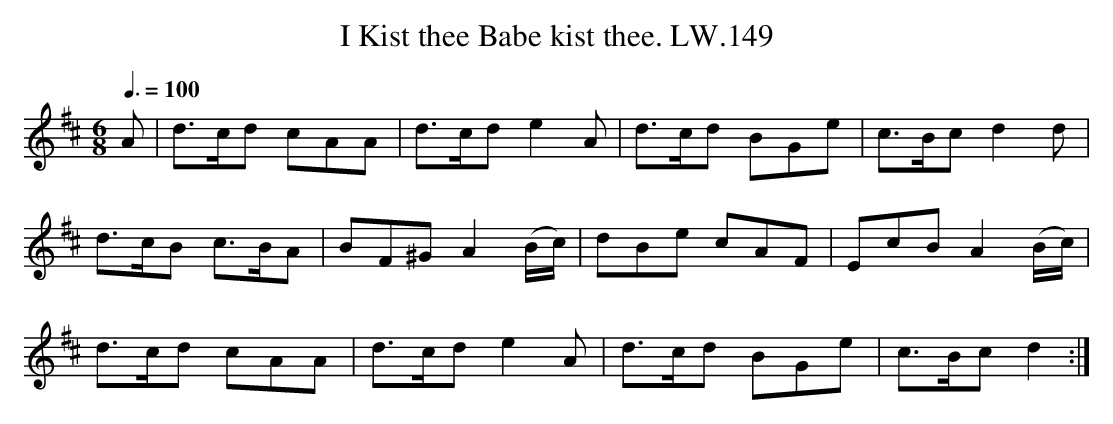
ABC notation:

X:1
T:I Kist thee Babe kist thee. LW.149
M:6/8
Q:3/8=100
L:1/8
K:D
A | d>cd cAA | d>cd e2A | d>cd BGe | c>Bc d2d |
d>cB c>BA | BF^G A2 (B/c/) | dBe cAF | EcB A2 (B/c/) |
d>cd cAA | d>cd e2A |d>cd BGe | c>Bc d2 :|
